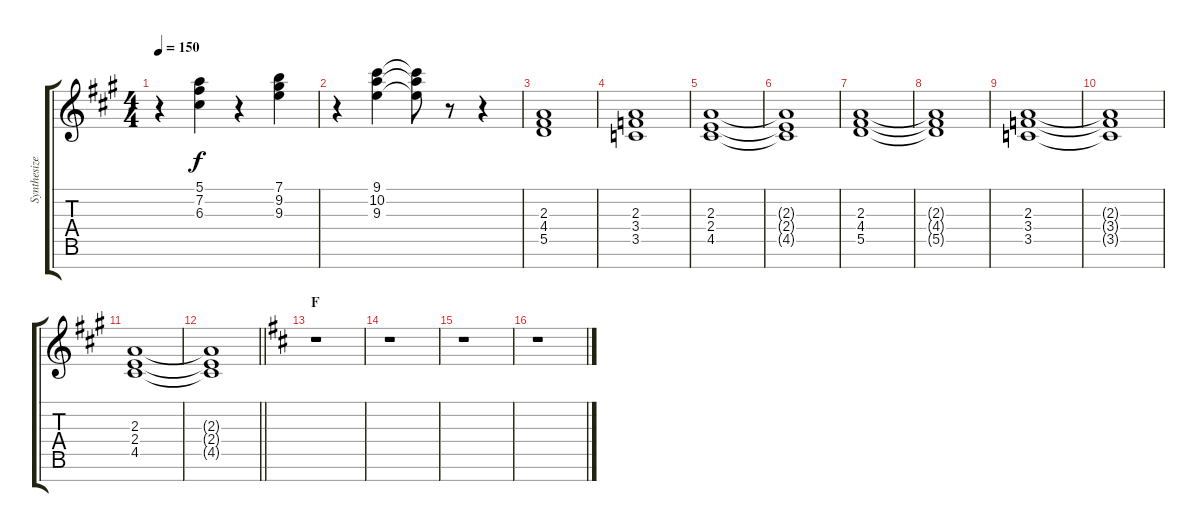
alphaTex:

\track ("Synthesizer II" "Synthesize") {instrument fx5brightness}
\staff {score tabs}
\tuning (E5 B4 G4 D4 A3 E3 B2) {hide}
\ts (4 4)
\tempo 150
\clef g2
\ks a
r.4{dy f} (5.1 7.2 6.3).4 r.4 (7.1 9.2 9.3).4 |
r.4 (9.1 10.2 9.3).4 (9.1{t} 10.2{t} 9.3{t}).8 r.8 r.4 |
(2.3 4.4 5.5).1 |
(2.3 3.4 3.5).1 |
(2.3 2.4 4.5).1 |
(2.3{t} 2.4{t} 4.5{t}).1 |
(2.3 4.4 5.5).1 |
(2.3{t} 4.4{t} 5.5{t}).1 |
(2.3 3.4 3.5).1 |
(2.3{t} 3.4{t} 3.5{t}).1 |
(2.3 2.4 4.5).1 |
\barLineRight lightlight
(2.3{t} 2.4{t} 4.5{t}).1 |
\section ("" "F")
\ks d
r.1 |
r.1 |
r.1 |
r.1
